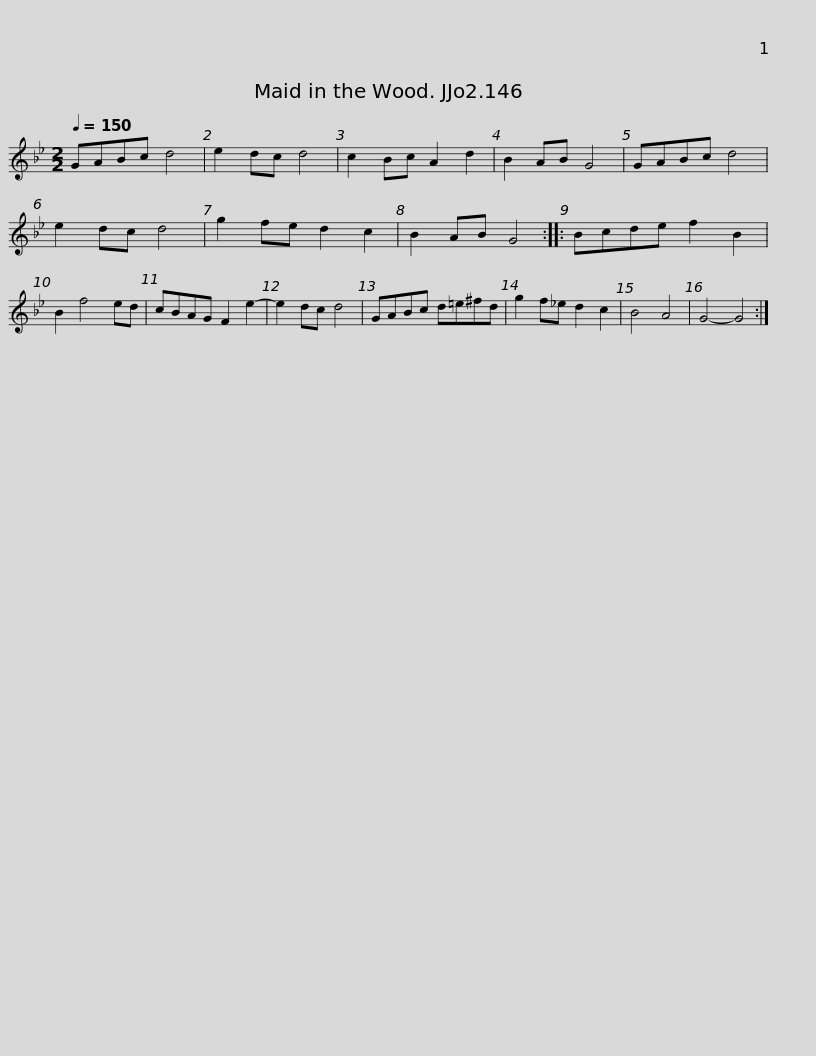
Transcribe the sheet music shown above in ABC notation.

X:1
L:1/8
Q:1/4=150
M:2/2
I:linebreak $
K:Gmin
V:1 treble
V:1
 GABc d4 | e2 dc d4 | c2 Bc A2 d2 | B2 AB G4 | GABc d4 | %5
 e2 dc d4 | g2 fe d2 c2 | B2 AB G4 ::$ Bcde f2 B2 | B2 f4 ed | %10
 cBAG F2 e2- | e2 dc d4 | GABc d=e^fd | g2 f_e d2 c2 | B4 A4 | %15
 G4- G4 :| %16
